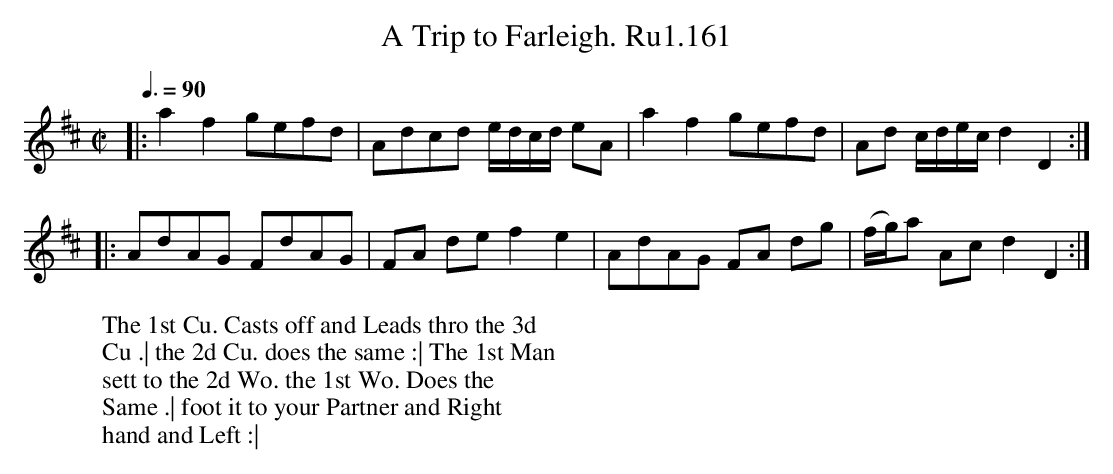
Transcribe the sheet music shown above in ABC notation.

X:1
T:Trip to Farleigh. Ru1.161, A
M:C|
L:1/8
W:The 1st Cu. Casts off and Leads thro the 3d
W:Cu .| the 2d Cu. does the same :| The 1st Man
W:sett to the 2d Wo. the 1st Wo. Does the
W:Same .| foot it to your Partner and Right
W:hand and Left :|
Q:3/8=90
K:D
|:a2f2 gefd | Adcd e/d/c/d/ eA | a2f2 gefd | Ad c/d/e/c/ d2D2 :|
|: AdAG FdAG | FA de f2e2 | AdAG FA dg | (f/g/)a Ac d2D2 :|]
